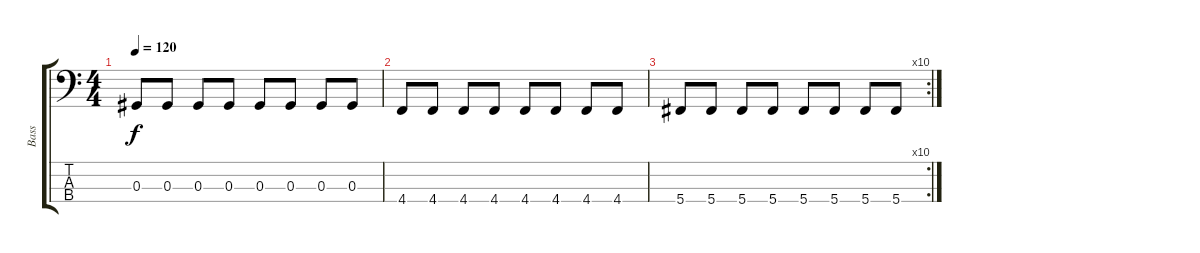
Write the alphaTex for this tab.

\track ("Bass" "Bass") {instrument electricbassfinger}
\staff {score tabs}
\tuning (Gb2 Db2 Ab1 Db1) {hide}
\ts (4 4)
\tempo 120
\clef f4
\ks c
0.3.8{dy f} 0.3.8 0.3.8 0.3.8 0.3.8 0.3.8 0.3.8 0.3.8 |
4.4.8 4.4.8 4.4.8 4.4.8 4.4.8 4.4.8 4.4.8 4.4.8 |
\rc 10
5.4.8 5.4.8 5.4.8 5.4.8 5.4.8 5.4.8 5.4.8 5.4.8
